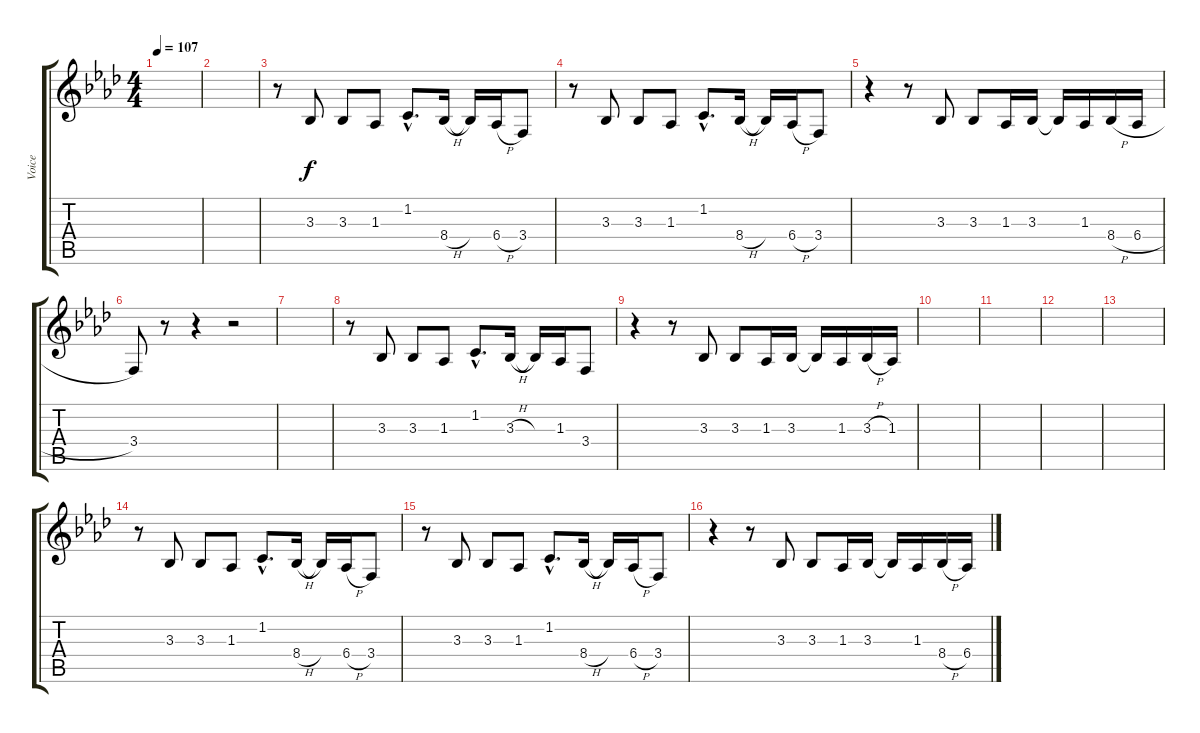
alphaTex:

\track ("Voice" "Voice") {instrument lead6voice}
\staff {score tabs}
\tuning (E4 B3 G3 D3 A2 E2) {hide}
\ts (4 4)
\tempo 107
\clef g2
\ks ab
|
|
r.8 3.3.8 3.3.8 1.3.8 1.2{hac}.8{d} 8.4{h}.16 8.4{t}.16 6.4{h}.16 3.4.8 |
r.8 3.3.8 3.3.8 1.3.8 1.2{hac}.8{d} 8.4{h}.16 8.4{t}.16 6.4{h}.16 3.4.8 |
r.4 r.8 3.3.8 3.3.8 1.3.16 3.3.16 3.3{t}.16 1.3.16 8.4{h}.16 6.4{h}.16 |
3.4.8 r.8 r.4 r.2 |
|
r.8 3.3.8 3.3.8 1.3.8 1.2{hac}.8{d} 3.3{h}.16 3.3{t}.16 1.3.16 3.4.8 |
r.4 r.8 3.3.8 3.3.8 1.3.16 3.3.16 3.3{t}.16 1.3.16 3.3{h}.16 1.3.16 |
|
|
|
|
r.8 3.3.8 3.3.8 1.3.8 1.2{hac}.8{d} 8.4{h}.16 8.4{t}.16 6.4{h}.16 3.4.8 |
r.8 3.3.8 3.3.8 1.3.8 1.2{hac}.8{d} 8.4{h}.16 8.4{t}.16 6.4{h}.16 3.4.8 |
r.4 r.8 3.3.8 3.3.8 1.3.16 3.3.16 3.3{t}.16 1.3.16 8.4{h}.16 6.4{h}.16
